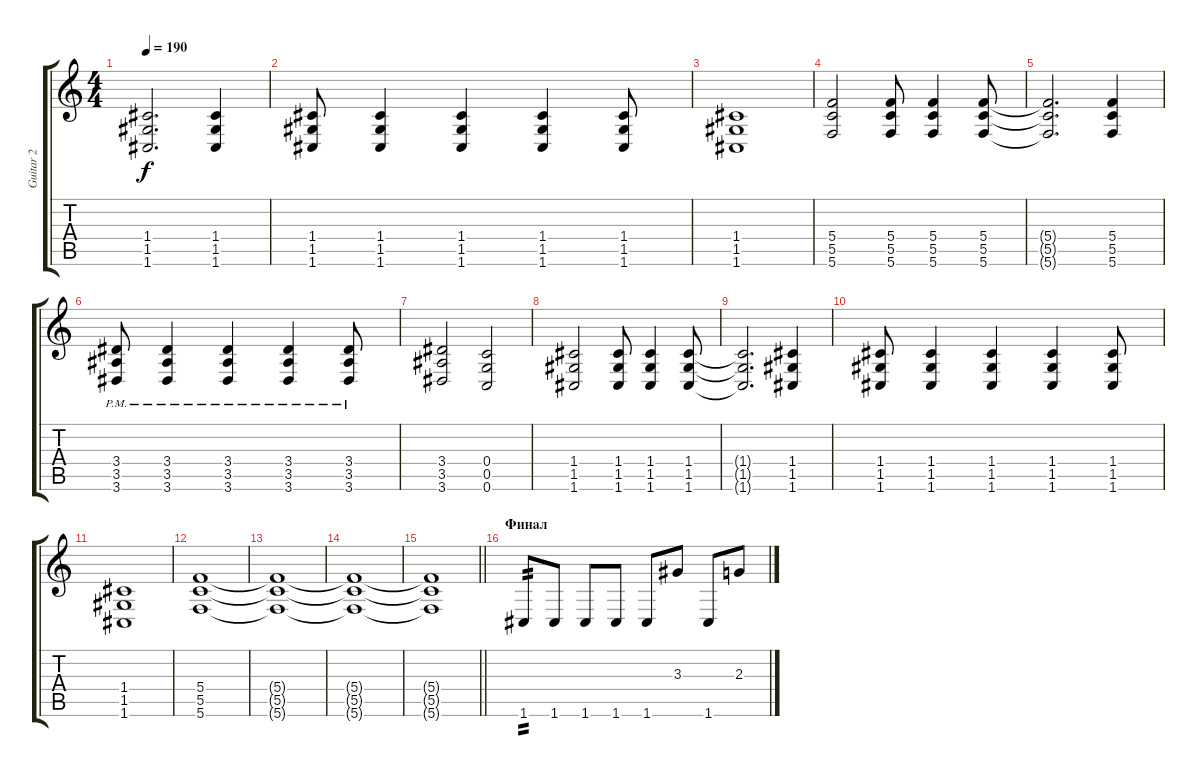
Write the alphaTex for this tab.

\track ("Guitar 2" "Guitar 2") {instrument distortionguitar}
\staff {score tabs}
\tuning (D4 A3 F3 C3 G2 C2) {hide}
\ts (4 4)
\tempo 190
\clef g2
\ks c
(1.4 1.5 1.6).2{d dy f} (1.4 1.5 1.6).4 |
(1.4 1.5 1.6).8 (1.4 1.5 1.6).4 (1.4 1.5 1.6).4 (1.4 1.5 1.6).4 (1.4 1.5 1.6).8 |
(1.4 1.5 1.6).1 |
(5.4 5.5 5.6).2 (5.4 5.5 5.6).8 (5.4 5.5 5.6).4 (5.4 5.5 5.6).8 |
(5.4{t} 5.5{t} 5.6{t}).2{d} (5.4 5.5 5.6).4 |
(3.4{pm} 3.5{pm} 3.6{pm}).8 (3.4{pm} 3.5{pm} 3.6{pm}).4 (3.4{pm} 3.5{pm} 3.6{pm}).4 (3.4{pm} 3.5{pm} 3.6{pm}).4 (3.4{pm} 3.5{pm} 3.6{pm}).8 |
(3.4 3.5 3.6).2 (0.4 0.5 0.6).2 |
(1.4 1.5 1.6).2 (1.4 1.5 1.6).8 (1.4 1.5 1.6).4 (1.4 1.5 1.6).8 |
(1.4{t} 1.5{t} 1.6{t}).2{d} (1.4 1.5 1.6).4 |
(1.4 1.5 1.6).8 (1.4 1.5 1.6).4 (1.4 1.5 1.6).4 (1.4 1.5 1.6).4 (1.4 1.5 1.6).8 |
(1.4 1.5 1.6).1 |
(5.4 5.5 5.6).1 |
(5.4{t} 5.5{t} 5.6{t}).1 |
(5.4{t} 5.5{t} 5.6{t}).1 |
\barLineRight lightlight
(5.4{t} 5.5{t} 5.6{t}).1 |
\section ("" "Финал")
1.6.8{tp 2} 1.6.8 1.6.8 1.6.8 1.6.8 3.3.8 1.6.8 2.3.8
